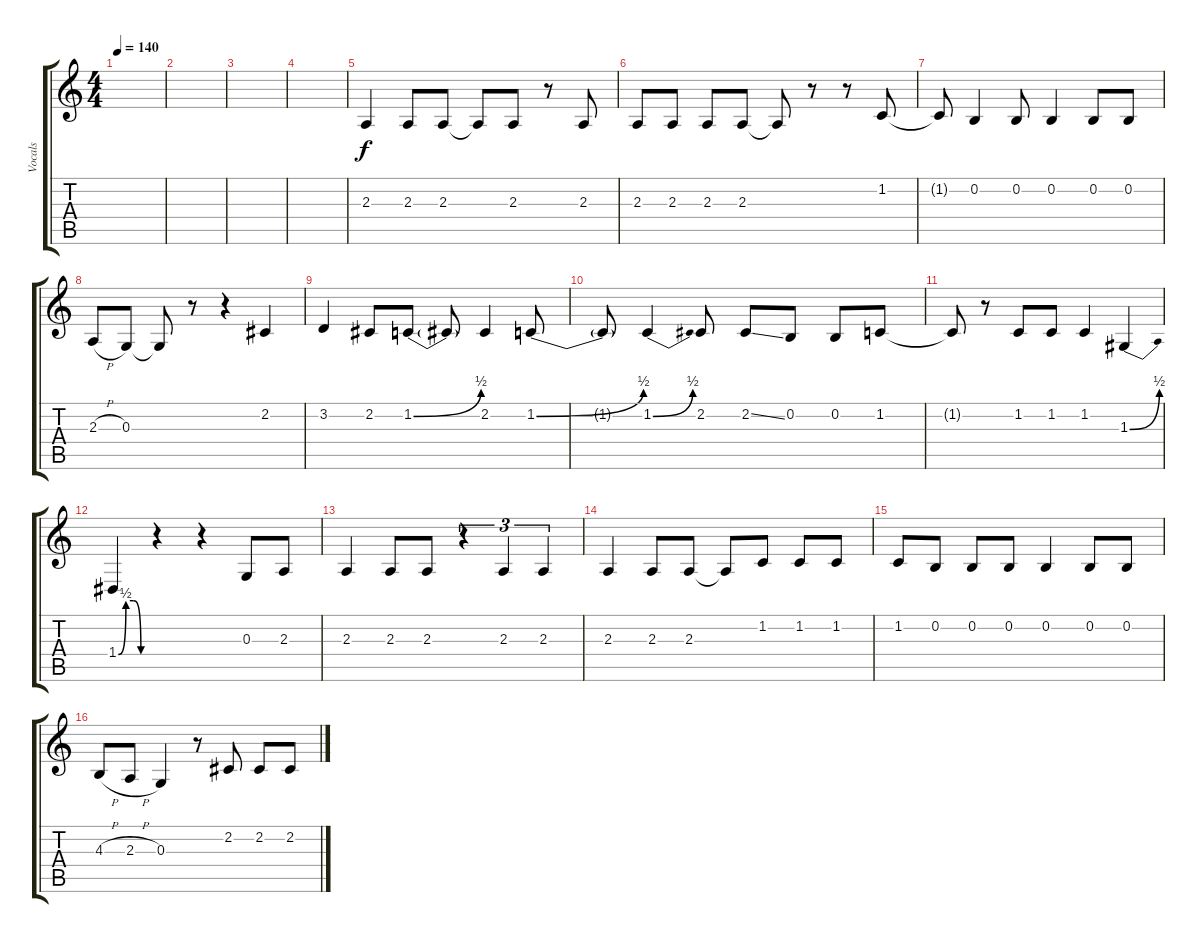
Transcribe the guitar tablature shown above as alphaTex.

\track ("Vocals" "Vocals") {instrument trumpet}
\staff {score tabs}
\tuning (E4 B3 G3 D3 A2 E2) {hide}
\ts (4 4)
\tempo 140
\clef g2
\ks c
|
|
|
|
2.3.4 2.3.8 2.3.8 2.3{t}.8 2.3.8 r.8 2.3.8 |
2.3.8 2.3.8 2.3.8 2.3.8 2.3{t}.8 r.8 r.8 1.2.8 |
1.2{t}.8 0.2.4 0.2.8 0.2.4 0.2.8 0.2.8 |
2.3{h}.8 0.3.8 0.3{t}.8 r.8 r.4 2.2.4 |
3.2.4 2.2.8 1.2{be (bend 0 0 60 2)}.8 1.2{t}.8 2.2.4 1.2{be (bend 0 0 60 2)}.8 |
1.2{t}.8 1.2{be (bend 0 0 60 2)}.4 2.2.8 2.2{ss}.8 0.2.8 0.2.8 1.2.8 |
1.2{t}.8 r.8 1.2.8 1.2.8 1.2.4 1.3{be (bend 0 0 60 2)}.4 |
1.4{be (custom 0 0 15 2 30 2 45 0 60 0)}.4 r.4 r.4 0.3.8 2.3.8 |
2.3.4 2.3.8 2.3.8 r.4{tu (3 2)} 2.3.4{tu (3 2)} 2.3.4{tu (3 2)} |
2.3.4 2.3.8 2.3.8 2.3{t}.8 1.2.8 1.2.8 1.2.8 |
1.2.8 0.2.8 0.2.8 0.2.8 0.2.4 0.2.8 0.2.8 |
4.3{h}.8 2.3{h}.8 0.3.4 r.8 2.2.8 2.2.8 2.2.8
